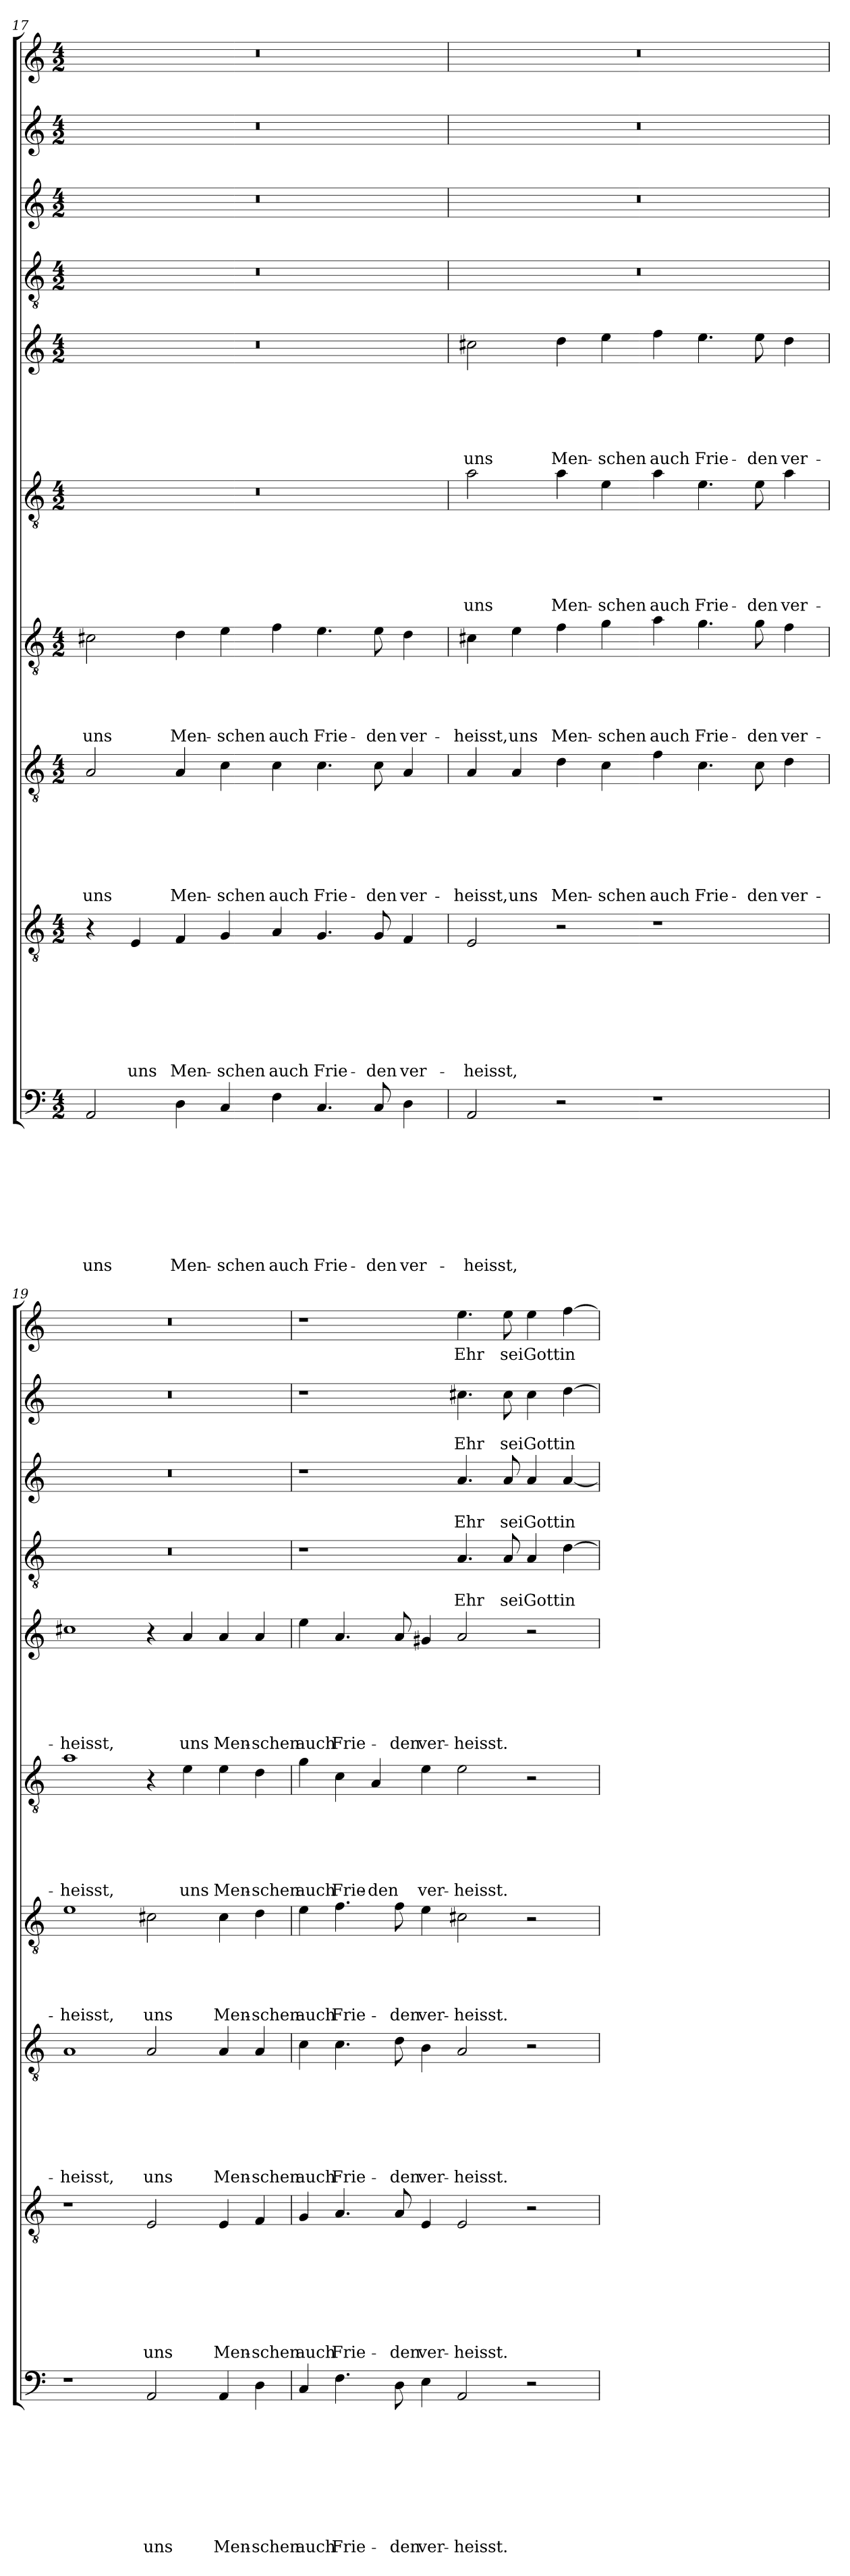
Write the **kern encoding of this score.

**kern	**text	**text	**text	**text	**text	**text	**text	**text	**text	**kern	**text	**text	**text	**text	**text	**text	**text	**text	**kern	**text	**text	**text	**text	**text	**text	**text	**kern	**text	**text	**text	**text	**text	**kern	**text	**text	**text	**text	**text	**text	**kern	**text	**text	**text	**text	**text	**text	**kern	**text	**text	**kern	**text	**text	**kern	**text	**text	**kern	**text
*part10	*part10	*part10	*part10	*part10	*part10	*part10	*part10	*part10	*part10	*part9	*part9	*part9	*part9	*part9	*part9	*part9	*part9	*part9	*part8	*part8	*part8	*part8	*part8	*part8	*part8	*part8	*part7	*part7	*part7	*part7	*part7	*part7	*part6	*part6	*part6	*part6	*part6	*part6	*part6	*part5	*part5	*part5	*part5	*part5	*part5	*part5	*part4	*part4	*part4	*part3	*part3	*part3	*part2	*part2	*part2	*part1	*part1
*staff10	*staff10	*staff10	*staff10	*staff10	*staff10	*staff10	*staff10	*staff10	*staff10	*staff9	*staff9	*staff9	*staff9	*staff9	*staff9	*staff9	*staff9	*staff9	*staff8	*staff8	*staff8	*staff8	*staff8	*staff8	*staff8	*staff8	*staff7	*staff7	*staff7	*staff7	*staff7	*staff7	*staff6	*staff6	*staff6	*staff6	*staff6	*staff6	*staff6	*staff5	*staff5	*staff5	*staff5	*staff5	*staff5	*staff5	*staff4	*staff4	*staff4	*staff3	*staff3	*staff3	*staff2	*staff2	*staff2	*staff1	*staff1
*clefF4	*	*	*	*	*	*	*	*	*	*clefGv2	*	*	*	*	*	*	*	*	*clefGv2	*	*	*	*	*	*	*	*clefGv2	*	*	*	*	*	*clefGv2	*	*	*	*	*	*	*clefG2	*	*	*	*	*	*	*clefGv2	*	*	*clefG2	*	*	*clefG2	*	*	*clefG2	*
*k[]	*	*	*	*	*	*	*	*	*	*k[]	*	*	*	*	*	*	*	*	*k[]	*	*	*	*	*	*	*	*k[]	*	*	*	*	*	*k[]	*	*	*	*	*	*	*k[]	*	*	*	*	*	*	*k[]	*	*	*k[]	*	*	*k[]	*	*	*k[]	*
*C:	*	*	*	*	*	*	*	*	*	*C:	*	*	*	*	*	*	*	*	*C:	*	*	*	*	*	*	*	*C:	*	*	*	*	*	*C:	*	*	*	*	*	*	*C:	*	*	*	*	*	*	*C:	*	*	*C:	*	*	*C:	*	*	*C:	*
*M4/2	*	*	*	*	*	*	*	*	*	*M4/2	*	*	*	*	*	*	*	*	*M4/2	*	*	*	*	*	*	*	*M4/2	*	*	*	*	*	*M4/2	*	*	*	*	*	*	*M4/2	*	*	*	*	*	*	*M4/2	*	*	*M4/2	*	*	*M4/2	*	*	*M4/2	*
=17	=17	=17	=17	=17	=17	=17	=17	=17	=17	=17	=17	=17	=17	=17	=17	=17	=17	=17	=17	=17	=17	=17	=17	=17	=17	=17	=17	=17	=17	=17	=17	=17	=17	=17	=17	=17	=17	=17	=17	=17	=17	=17	=17	=17	=17	=17	=17	=17	=17	=17	=17	=17	=17	=17	=17	=17	=17
!	!	!	!	!	!	!	!	!	!LO:LY:b	!	!	!	!	!	!	!	!	!	!	!	!	!	!	!	!	!LO:LY:b	!	!	!	!	!	!LO:LY:b	!	!	!	!	!	!	!	!	!	!	!	!	!	!	!	!	!	!	!	!	!	!	!	!	!
2AA/	.	.	.	.	.	.	.	.	uns	4r	.	.	.	.	.	.	.	.	2A/	.	.	.	.	.	.	uns	2c#X\	.	.	.	.	uns	0r	.	.	.	.	.	.	0r	.	.	.	.	.	.	0r	.	.	0r	.	.	0r	.	.	0r	.
!	!	!	!	!	!	!	!	!	!	!	!	!	!	!	!	!	!	!LO:LY:b	!	!	!	!	!	!	!	!	!	!	!	!	!	!	!	!	!	!	!	!	!	!	!	!	!	!	!	!	!	!	!	!	!	!	!	!	!	!	!
.	.	.	.	.	.	.	.	.	.	4E/	.	.	.	.	.	.	.	uns	.	.	.	.	.	.	.	.	.	.	.	.	.	.	.	.	.	.	.	.	.	.	.	.	.	.	.	.	.	.	.	.	.	.	.	.	.	.	.
!	!	!	!	!	!	!	!	!	!LO:LY:b	!	!	!	!	!	!	!	!	!LO:LY:b	!	!	!	!	!	!	!	!LO:LY:b	!	!	!	!	!	!LO:LY:b	!	!	!	!	!	!	!	!	!	!	!	!	!	!	!	!	!	!	!	!	!	!	!	!	!
4D\	.	.	.	.	.	.	.	.	Men-	4F/	.	.	.	.	.	.	.	Men-	4A/	.	.	.	.	.	.	Men-	4d\	.	.	.	.	Men-	.	.	.	.	.	.	.	.	.	.	.	.	.	.	.	.	.	.	.	.	.	.	.	.	.
!	!	!	!	!	!	!	!	!	!LO:LY:b	!	!	!	!	!	!	!	!	!LO:LY:b	!	!	!	!	!	!	!	!LO:LY:b	!	!	!	!	!	!LO:LY:b	!	!	!	!	!	!	!	!	!	!	!	!	!	!	!	!	!	!	!	!	!	!	!	!	!
4C/	.	.	.	.	.	.	.	.	-schen	4G/	.	.	.	.	.	.	.	-schen	4c\	.	.	.	.	.	.	-schen	4e\	.	.	.	.	-schen	.	.	.	.	.	.	.	.	.	.	.	.	.	.	.	.	.	.	.	.	.	.	.	.	.
!	!	!	!	!	!	!	!	!	!LO:LY:b	!	!	!	!	!	!	!	!	!LO:LY:b	!	!	!	!	!	!	!	!LO:LY:b	!	!	!	!	!	!LO:LY:b	!	!	!	!	!	!	!	!	!	!	!	!	!	!	!	!	!	!	!	!	!	!	!	!	!
4F\	.	.	.	.	.	.	.	.	auch	4A/	.	.	.	.	.	.	.	auch	4c\	.	.	.	.	.	.	auch	4f\	.	.	.	.	auch	.	.	.	.	.	.	.	.	.	.	.	.	.	.	.	.	.	.	.	.	.	.	.	.	.
!	!	!	!	!	!	!	!	!	!LO:LY:b	!	!	!	!	!	!	!	!	!LO:LY:b	!	!	!	!	!	!	!	!LO:LY:b	!	!	!	!	!	!LO:LY:b	!	!	!	!	!	!	!	!	!	!	!	!	!	!	!	!	!	!	!	!	!	!	!	!	!
4.C/	.	.	.	.	.	.	.	.	Frie-	4.G/	.	.	.	.	.	.	.	Frie-	4.c\	.	.	.	.	.	.	Frie-	4.e\	.	.	.	.	Frie-	.	.	.	.	.	.	.	.	.	.	.	.	.	.	.	.	.	.	.	.	.	.	.	.	.
!	!	!	!	!	!	!	!	!	!LO:LY:b	!	!	!	!	!	!	!	!	!LO:LY:b	!	!	!	!	!	!	!	!LO:LY:b	!	!	!	!	!	!LO:LY:b	!	!	!	!	!	!	!	!	!	!	!	!	!	!	!	!	!	!	!	!	!	!	!	!	!
8C/	.	.	.	.	.	.	.	.	-den	8G/	.	.	.	.	.	.	.	-den	8c\	.	.	.	.	.	.	-den	8e\	.	.	.	.	-den	.	.	.	.	.	.	.	.	.	.	.	.	.	.	.	.	.	.	.	.	.	.	.	.	.
!	!	!	!	!	!	!	!	!	!LO:LY:b	!	!	!	!	!	!	!	!	!LO:LY:b	!	!	!	!	!	!	!	!LO:LY:b	!	!	!	!	!	!LO:LY:b	!	!	!	!	!	!	!	!	!	!	!	!	!	!	!	!	!	!	!	!	!	!	!	!	!
4D\	.	.	.	.	.	.	.	.	ver-	4F/	.	.	.	.	.	.	.	ver-	4A/	.	.	.	.	.	.	ver-	4d\	.	.	.	.	ver-	.	.	.	.	.	.	.	.	.	.	.	.	.	.	.	.	.	.	.	.	.	.	.	.	.
=18	=18	=18	=18	=18	=18	=18	=18	=18	=18	=18	=18	=18	=18	=18	=18	=18	=18	=18	=18	=18	=18	=18	=18	=18	=18	=18	=18	=18	=18	=18	=18	=18	=18	=18	=18	=18	=18	=18	=18	=18	=18	=18	=18	=18	=18	=18	=18	=18	=18	=18	=18	=18	=18	=18	=18	=18	=18
!	!	!	!	!	!	!	!	!	!LO:LY:b	!	!	!	!	!	!	!	!	!LO:LY:b	!	!	!	!	!	!	!	!LO:LY:b	!	!	!	!	!	!LO:LY:b	!	!	!	!	!	!	!LO:LY:b	!	!	!	!	!	!	!LO:LY:b	!	!	!	!	!	!	!	!	!	!	!
2AA/	.	.	.	.	.	.	.	.	-heisst,	2E/	.	.	.	.	.	.	.	-heisst,	4A/	.	.	.	.	.	.	-heisst,	4c#X\	.	.	.	.	-heisst,	2a\	.	.	.	.	.	uns	2cc#X\	.	.	.	.	.	uns	0r	.	.	0r	.	.	0r	.	.	0r	.
!	!	!	!	!	!	!	!	!	!	!	!	!	!	!	!	!	!	!	!	!	!	!	!	!	!	!LO:LY:b	!	!	!	!	!	!LO:LY:b	!	!	!	!	!	!	!	!	!	!	!	!	!	!	!	!	!	!	!	!	!	!	!	!	!
.	.	.	.	.	.	.	.	.	.	.	.	.	.	.	.	.	.	.	4A/	.	.	.	.	.	.	uns	4e\	.	.	.	.	uns	.	.	.	.	.	.	.	.	.	.	.	.	.	.	.	.	.	.	.	.	.	.	.	.	.
!	!	!	!	!	!	!	!	!	!	!	!	!	!	!	!	!	!	!	!	!	!	!	!	!	!	!LO:LY:b	!	!	!	!	!	!LO:LY:b	!	!	!	!	!	!	!LO:LY:b	!	!	!	!	!	!	!LO:LY:b	!	!	!	!	!	!	!	!	!	!	!
2r	.	.	.	.	.	.	.	.	.	2r	.	.	.	.	.	.	.	.	4d\	.	.	.	.	.	.	Men-	4f\	.	.	.	.	Men-	4a\	.	.	.	.	.	Men-	4dd\	.	.	.	.	.	Men-	.	.	.	.	.	.	.	.	.	.	.
!	!	!	!	!	!	!	!	!	!	!	!	!	!	!	!	!	!	!	!	!	!	!	!	!	!	!LO:LY:b	!	!	!	!	!	!LO:LY:b	!	!	!	!	!	!	!LO:LY:b	!	!	!	!	!	!	!LO:LY:b	!	!	!	!	!	!	!	!	!	!	!
.	.	.	.	.	.	.	.	.	.	.	.	.	.	.	.	.	.	.	4c\	.	.	.	.	.	.	-schen	4g\	.	.	.	.	-schen	4e\	.	.	.	.	.	-schen	4ee\	.	.	.	.	.	-schen	.	.	.	.	.	.	.	.	.	.	.
!	!	!	!	!	!	!	!	!	!	!	!	!	!	!	!	!	!	!	!	!	!	!	!	!	!	!LO:LY:b	!	!	!	!	!	!LO:LY:b	!	!	!	!	!	!	!LO:LY:b	!	!	!	!	!	!	!LO:LY:b	!	!	!	!	!	!	!	!	!	!	!
1r	.	.	.	.	.	.	.	.	.	1r	.	.	.	.	.	.	.	.	4f\	.	.	.	.	.	.	auch	4a\	.	.	.	.	auch	4a\	.	.	.	.	.	auch	4ff\	.	.	.	.	.	auch	.	.	.	.	.	.	.	.	.	.	.
!	!	!	!	!	!	!	!	!	!	!	!	!	!	!	!	!	!	!	!	!	!	!	!	!	!	!LO:LY:b	!	!	!	!	!	!LO:LY:b	!	!	!	!	!	!	!LO:LY:b	!	!	!	!	!	!	!LO:LY:b	!	!	!	!	!	!	!	!	!	!	!
.	.	.	.	.	.	.	.	.	.	.	.	.	.	.	.	.	.	.	4.c\	.	.	.	.	.	.	Frie-	4.g\	.	.	.	.	Frie-	4.e\	.	.	.	.	.	Frie-	4.ee\	.	.	.	.	.	Frie-	.	.	.	.	.	.	.	.	.	.	.
!	!	!	!	!	!	!	!	!	!	!	!	!	!	!	!	!	!	!	!	!	!	!	!	!	!	!LO:LY:b	!	!	!	!	!	!LO:LY:b	!	!	!	!	!	!	!LO:LY:b	!	!	!	!	!	!	!LO:LY:b	!	!	!	!	!	!	!	!	!	!	!
.	.	.	.	.	.	.	.	.	.	.	.	.	.	.	.	.	.	.	8c\	.	.	.	.	.	.	-den	8g\	.	.	.	.	-den	8e\	.	.	.	.	.	-den	8ee\	.	.	.	.	.	-den	.	.	.	.	.	.	.	.	.	.	.
!	!	!	!	!	!	!	!	!	!	!	!	!	!	!	!	!	!	!	!	!	!	!	!	!	!	!LO:LY:b	!	!	!	!	!	!LO:LY:b	!	!	!	!	!	!	!LO:LY:b	!	!	!	!	!	!	!LO:LY:b	!	!	!	!	!	!	!	!	!	!	!
.	.	.	.	.	.	.	.	.	.	.	.	.	.	.	.	.	.	.	4d\	.	.	.	.	.	.	ver-	4f\	.	.	.	.	ver-	4a\	.	.	.	.	.	ver-	4dd\	.	.	.	.	.	ver-	.	.	.	.	.	.	.	.	.	.	.
!!LO:PB:g=z
=19	=19	=19	=19	=19	=19	=19	=19	=19	=19	=19	=19	=19	=19	=19	=19	=19	=19	=19	=19	=19	=19	=19	=19	=19	=19	=19	=19	=19	=19	=19	=19	=19	=19	=19	=19	=19	=19	=19	=19	=19	=19	=19	=19	=19	=19	=19	=19	=19	=19	=19	=19	=19	=19	=19	=19	=19	=19
!	!	!	!	!	!	!	!	!	!	!	!	!	!	!	!	!	!	!	!	!	!	!	!	!	!	!LO:LY:b	!	!	!	!	!	!LO:LY:b	!	!	!	!	!	!	!LO:LY:b	!	!	!	!	!	!	!LO:LY:b	!	!	!	!	!	!	!	!	!	!	!
1r	.	.	.	.	.	.	.	.	.	1r	.	.	.	.	.	.	.	.	1A	.	.	.	.	.	.	-heisst,	1e	.	.	.	.	-heisst,	1a	.	.	.	.	.	-heisst,	1cc#X	.	.	.	.	.	-heisst,	0r	.	.	0r	.	.	0r	.	.	0r	.
!	!	!	!	!	!	!	!	!	!LO:LY:b	!	!	!	!	!	!	!	!	!LO:LY:b	!	!	!	!	!	!	!	!LO:LY:b	!	!	!	!	!	!LO:LY:b	!	!	!	!	!	!	!	!	!	!	!	!	!	!	!	!	!	!	!	!	!	!	!	!	!
2AA/	.	.	.	.	.	.	.	.	uns	2E/	.	.	.	.	.	.	.	uns	2A/	.	.	.	.	.	.	uns	2c#X\	.	.	.	.	uns	4r	.	.	.	.	.	.	4r	.	.	.	.	.	.	.	.	.	.	.	.	.	.	.	.	.
!	!	!	!	!	!	!	!	!	!	!	!	!	!	!	!	!	!	!	!	!	!	!	!	!	!	!	!	!	!	!	!	!	!	!	!	!	!	!	!LO:LY:b	!	!	!	!	!	!	!LO:LY:b	!	!	!	!	!	!	!	!	!	!	!
.	.	.	.	.	.	.	.	.	.	.	.	.	.	.	.	.	.	.	.	.	.	.	.	.	.	.	.	.	.	.	.	.	4e\	.	.	.	.	.	uns	4a/	.	.	.	.	.	uns	.	.	.	.	.	.	.	.	.	.	.
!	!	!	!	!	!	!	!	!	!LO:LY:b	!	!	!	!	!	!	!	!	!LO:LY:b	!	!	!	!	!	!	!	!LO:LY:b	!	!	!	!	!	!LO:LY:b	!	!	!	!	!	!	!LO:LY:b	!	!	!	!	!	!	!LO:LY:b	!	!	!	!	!	!	!	!	!	!	!
4AA/	.	.	.	.	.	.	.	.	Men-	4E/	.	.	.	.	.	.	.	Men-	4A/	.	.	.	.	.	.	Men-	4c#\	.	.	.	.	Men-	4e\	.	.	.	.	.	Men-	4a/	.	.	.	.	.	Men-	.	.	.	.	.	.	.	.	.	.	.
!	!	!	!	!	!	!	!	!	!LO:LY:b	!	!	!	!	!	!	!	!	!LO:LY:b	!	!	!	!	!	!	!	!LO:LY:b	!	!	!	!	!	!LO:LY:b	!	!	!	!	!	!	!LO:LY:b	!	!	!	!	!	!	!LO:LY:b	!	!	!	!	!	!	!	!	!	!	!
4D\	.	.	.	.	.	.	.	.	-schen	4F/	.	.	.	.	.	.	.	-schen	4A/	.	.	.	.	.	.	-schen	4d\	.	.	.	.	-schen	4d\	.	.	.	.	.	-schen	4a/	.	.	.	.	.	-schen	.	.	.	.	.	.	.	.	.	.	.
=20	=20	=20	=20	=20	=20	=20	=20	=20	=20	=20	=20	=20	=20	=20	=20	=20	=20	=20	=20	=20	=20	=20	=20	=20	=20	=20	=20	=20	=20	=20	=20	=20	=20	=20	=20	=20	=20	=20	=20	=20	=20	=20	=20	=20	=20	=20	=20	=20	=20	=20	=20	=20	=20	=20	=20	=20	=20
!	!	!	!	!	!	!	!	!	!LO:LY:b	!	!	!	!	!	!	!	!	!LO:LY:b	!	!	!	!	!	!	!	!LO:LY:b	!	!	!	!	!	!LO:LY:b	!	!	!	!	!	!	!LO:LY:b	!	!	!	!	!	!	!LO:LY:b	!	!	!	!	!	!	!	!	!	!	!
4C/	.	.	.	.	.	.	.	.	auch	4G/	.	.	.	.	.	.	.	auch	4c\	.	.	.	.	.	.	auch	4e\	.	.	.	.	auch	4g\	.	.	.	.	.	auch	4ee\	.	.	.	.	.	auch	1r	.	.	1r	.	.	1r	.	.	1r	.
!	!	!	!	!	!	!	!	!	!LO:LY:b	!	!	!	!	!	!	!	!	!LO:LY:b	!	!	!	!	!	!	!	!LO:LY:b	!	!	!	!	!	!LO:LY:b	!	!	!	!	!	!	!LO:LY:b	!	!	!	!	!	!	!LO:LY:b	!	!	!	!	!	!	!	!	!	!	!
4.F\	.	.	.	.	.	.	.	.	Frie-	4.A/	.	.	.	.	.	.	.	Frie-	4.c\	.	.	.	.	.	.	Frie-	4.f\	.	.	.	.	Frie-	4c\	.	.	.	.	.	Frie-	4.a/	.	.	.	.	.	Frie-	.	.	.	.	.	.	.	.	.	.	.
!	!	!	!	!	!	!	!	!	!	!	!	!	!	!	!	!	!	!	!	!	!	!	!	!	!	!	!	!	!	!	!	!	!	!	!	!	!	!	!LO:LY:b	!	!	!	!	!	!	!	!	!	!	!	!	!	!	!	!	!	!
.	.	.	.	.	.	.	.	.	.	.	.	.	.	.	.	.	.	.	.	.	.	.	.	.	.	.	.	.	.	.	.	.	4A/	.	.	.	.	.	-den	.	.	.	.	.	.	.	.	.	.	.	.	.	.	.	.	.	.
!	!	!	!	!	!	!	!	!	!LO:LY:b	!	!	!	!	!	!	!	!	!LO:LY:b	!	!	!	!	!	!	!	!LO:LY:b	!	!	!	!	!	!LO:LY:b	!	!	!	!	!	!	!	!	!	!	!	!	!	!LO:LY:b	!	!	!	!	!	!	!	!	!	!	!
8D\	.	.	.	.	.	.	.	.	-den	8A/	.	.	.	.	.	.	.	-den	8d\	.	.	.	.	.	.	-den	8f\	.	.	.	.	-den	.	.	.	.	.	.	.	8a/	.	.	.	.	.	-den	.	.	.	.	.	.	.	.	.	.	.
!	!	!	!	!	!	!	!	!	!LO:LY:b	!	!	!	!	!	!	!	!	!LO:LY:b	!	!	!	!	!	!	!	!LO:LY:b	!	!	!	!	!	!LO:LY:b	!	!	!	!	!	!	!LO:LY:b	!	!	!	!	!	!	!LO:LY:b	!	!	!	!	!	!	!	!	!	!	!
4E\	.	.	.	.	.	.	.	.	ver-	4E/	.	.	.	.	.	.	.	ver-	4B\	.	.	.	.	.	.	ver-	4e\	.	.	.	.	ver-	4e\	.	.	.	.	.	ver-	4g#X/	.	.	.	.	.	ver-	.	.	.	.	.	.	.	.	.	.	.
!	!	!	!	!	!	!	!	!	!LO:LY:b	!	!	!	!	!	!	!	!	!LO:LY:b	!	!	!	!	!	!	!	!LO:LY:b	!	!	!	!	!	!LO:LY:b	!	!	!	!	!	!	!LO:LY:b	!	!	!	!	!	!	!LO:LY:b	!	!	!LO:LY:b	!	!	!LO:LY:b	!	!	!LO:LY:b	!	!LO:LY:b
2AA/	.	.	.	.	.	.	.	.	-heisst.	2E/	.	.	.	.	.	.	.	-heisst.	2A/	.	.	.	.	.	.	-heisst.	2c#X\	.	.	.	.	-heisst.	2e\	.	.	.	.	.	-heisst.	2a/	.	.	.	.	.	-heisst.	4.A/	.	Ehr	4.a/	.	Ehr	4.cc#X\	.	Ehr	4.ee\	Ehr
!	!	!	!	!	!	!	!	!	!	!	!	!	!	!	!	!	!	!	!	!	!	!	!	!	!	!	!	!	!	!	!	!	!	!	!	!	!	!	!	!	!	!	!	!	!	!	!	!	!LO:LY:b	!	!	!LO:LY:b	!	!	!LO:LY:b	!	!LO:LY:b
.	.	.	.	.	.	.	.	.	.	.	.	.	.	.	.	.	.	.	.	.	.	.	.	.	.	.	.	.	.	.	.	.	.	.	.	.	.	.	.	.	.	.	.	.	.	.	8A/	.	sei	8a/	.	sei	8cc#\	.	sei	8ee\	sei
!	!	!	!	!	!	!	!	!	!	!	!	!	!	!	!	!	!	!	!	!	!	!	!	!	!	!	!	!	!	!	!	!	!	!	!	!	!	!	!	!	!	!	!	!	!	!	!	!	!LO:LY:b	!	!	!LO:LY:b	!	!	!LO:LY:b	!	!LO:LY:b
2r	.	.	.	.	.	.	.	.	.	2r	.	.	.	.	.	.	.	.	2r	.	.	.	.	.	.	.	2r	.	.	.	.	.	2r	.	.	.	.	.	.	2r	.	.	.	.	.	.	4A/	.	Gott	4a/	.	Gott	4cc#\	.	Gott	4ee\	Gott
!	!	!	!	!	!	!	!	!	!	!	!	!	!	!	!	!	!	!	!	!	!	!	!	!	!	!	!	!	!	!	!	!	!	!	!	!	!	!	!	!	!	!	!	!	!	!	!	!	!LO:LY:b	!	!	!LO:LY:b	!	!	!LO:LY:b	!	!LO:LY:b
.	.	.	.	.	.	.	.	.	.	.	.	.	.	.	.	.	.	.	.	.	.	.	.	.	.	.	.	.	.	.	.	.	.	.	.	.	.	.	.	.	.	.	.	.	.	.	[4d\	.	in	[4a/	.	in	[4dd\	.	in	[4ff\	in
=	=	=	=	=	=	=	=	=	=	=	=	=	=	=	=	=	=	=	=	=	=	=	=	=	=	=	=	=	=	=	=	=	=	=	=	=	=	=	=	=	=	=	=	=	=	=	=	=	=	=	=	=	=	=	=	=	=
*-	*-	*-	*-	*-	*-	*-	*-	*-	*-	*-	*-	*-	*-	*-	*-	*-	*-	*-	*-	*-	*-	*-	*-	*-	*-	*-	*-	*-	*-	*-	*-	*-	*-	*-	*-	*-	*-	*-	*-	*-	*-	*-	*-	*-	*-	*-	*-	*-	*-	*-	*-	*-	*-	*-	*-	*-	*-
